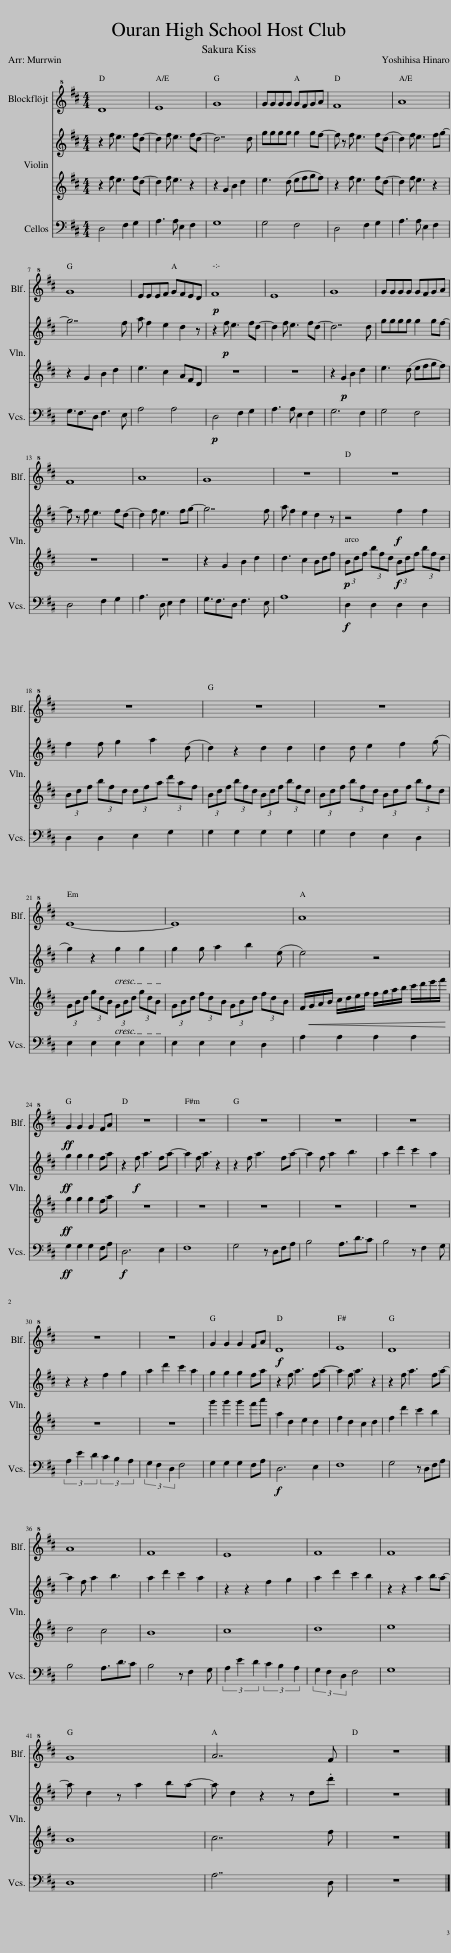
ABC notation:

X:1
%%score 1 { 2 | 3 } 4
L:1/8
M:4/4
I:linebreak $
K:D
V:1 treble+8
V:2 treble
V:3 treble
V:4 bass
V:1
 D8 | E8 | G8 | GGGG GFGA | F8 | %5
 A8 |$ G8 | EEEF GFED |!p! F8 | E8 | %10
 G8 | GGGG GFGA |$ F8 | A8 | G8 | %15
 z8 | z8 |$ z8 | z8 | z8 |$ %20
 E8- | E8 | A8 |$!ff! G2 G2 G2 FA | z8 | %25
 z8 | z8 | z8 | z8 |$ z8 | %30
 z8 | G2 G2 G2 FA |!f! D8 | E8 | D8 |$ %35
 A8 | F8 | E8 | F8 | F8 |$ %40
 G8 | A7 F | z8 |] %43
V:2
 z2 f e3 fd- | d2 f e3 fd- | d7 d | gggg g2 gf- | f z f e3 f(d | %5
 d2) f e3 fg- |$ g7 f | a f2 e2 d2 z | z2!p! f e3 fd- | d2 f e3 fd- | %10
 d7 d | gggg g2 gf- |$ f z f e3 f(d | d2) f e3 fg- | g7 f | %15
 a f2 e2 d2 z | z4!f! f2 f2 |$ f2 f g2 a2 (d | d2) z2 d2 d2 | d2 d e2 f2 (g |$ %20
 g2) z2 g2 g2 | g2 g a2 b2 (e | e4) z4 |$!ff! g2 g2 g2 fa | z2!f! f a3 fa- | %25
 a2 f a3 z2 | z2 f a3 fa- | a2 f a2 b3 | a2 d'2 c'2 a2 |$ z2 z2 f2 g2 | %30
 a2 d'2 c'2 a2 | g2 g2 g2 fa | z2 f a3 fa- | a2 f a3 z2 | z2 f a3 fa- |$ %35
 a2 f a2 b3 | a2 d'2 c'2 a2 | z2 z2 f2 g2 | a2 d'2 c'2 b2 | z2 z2 a2 ba- |$ %40
 a d2 z a2 ba- | a d2 z2 z d.d' | z8 |] %43
V:3
 z2 f e3 fd- | d2 f e3 z2 | z2 G2 B2 d2 | e3 (d efgf) | z2 f e3 fd- | %5
 d2 f e3 z2 |$ z2 G2 B2 d2 | e3 c2 AFD | z8 | z8 | %10
 z2!p! G2 B2 d2 | e3 (d efgf) |$ z8 | z8 | z2 G2 B2 d2 | %15
 d3 c2 Bdf |!p! (3Bdf (3bfd!f! (3Bdf (3bfd |$ (3Bdf (3bfd (3dfa (3d'af | (3Bdf (3bfd (3Bdf (3bfd | (3Bdf (3bfd (3Bdf (3bfd |$ %20
 (3GBd (3gdB (3GBd (3gdB | (3GBd (3fdB (3GBd (3fdB | F/!<(!G/A/B/ c/d/e/f/ f/g/a/b/ c'/d'/e'/f'/!<)! |$!ff! g2 g2 g2 fa | z8 | %25
 z8 | z8 | z8 | z8 |$ z8 | %30
 z8 | g'2 g'2 g'2 f'a' | a2 d2 e2 d2 | f2 d2 c2 d2 | f2 d'2 c'2 b2 |$ %35
 d4 c4 | B8 | c8 | d8 | e8 |$ %40
 B8 | c7 f | z8 |] %43
V:4
 D,4 F,2 G,2 | A,3 A, E,2 F,2 | G,8 | G,4 F,4 | D,4 F,2 G,2 | %5
 A,3 A, E,2 F,2 |$ G,3/2F,3/2D, F,3 E, | A,4 A,4 |!p! D,4 F,2 G,2 | A,3 A, E,2 F,2 | %10
 G,6 F,2 | G,4 F,4 |$ D,4 F,2 G,2 | A,3 D, E,2 F,2 | G,3/2F,3/2D, F,3 E, | %15
 A,8 |!f! D,2 D,2 D,2 D,2 |$ D,2 D,2 E,2 G,2 | G,2 G,2 G,2 G,2 | G,2 F,2 E,2 D,2 |$ %20
 E,2 E,2 E,2 E,2 | E,2 E,2 E,2 D,2 | A,2 A,2 A,2 A,2 |$!ff! G,2 G,2 G,2 F,A, |!f! D,6 E,2 | %25
 F,8 | G,4 z D,F,A, | B,4 A,3/2D3/2C | B,4 z F,2 G, |$ (3A,2 E2 D2 (3C2 B,2 A,2 | %30
 (3G,2 F,2 D,2 F,4 | G,2 G,2 G,2 F,A, |!f! D,6 E,2 | F,8 | G,4 z D,F,A, |$ %35
 B,4 A,3/2D3/2C | B,4 z F,2 G, | (3A,2 E2 D2 (3C2 B,2 A,2 | (3G,2 F,2 D,2 F,4 | G,8 |$ %40
 D,8 | A,7 D, | z8 |] %43
